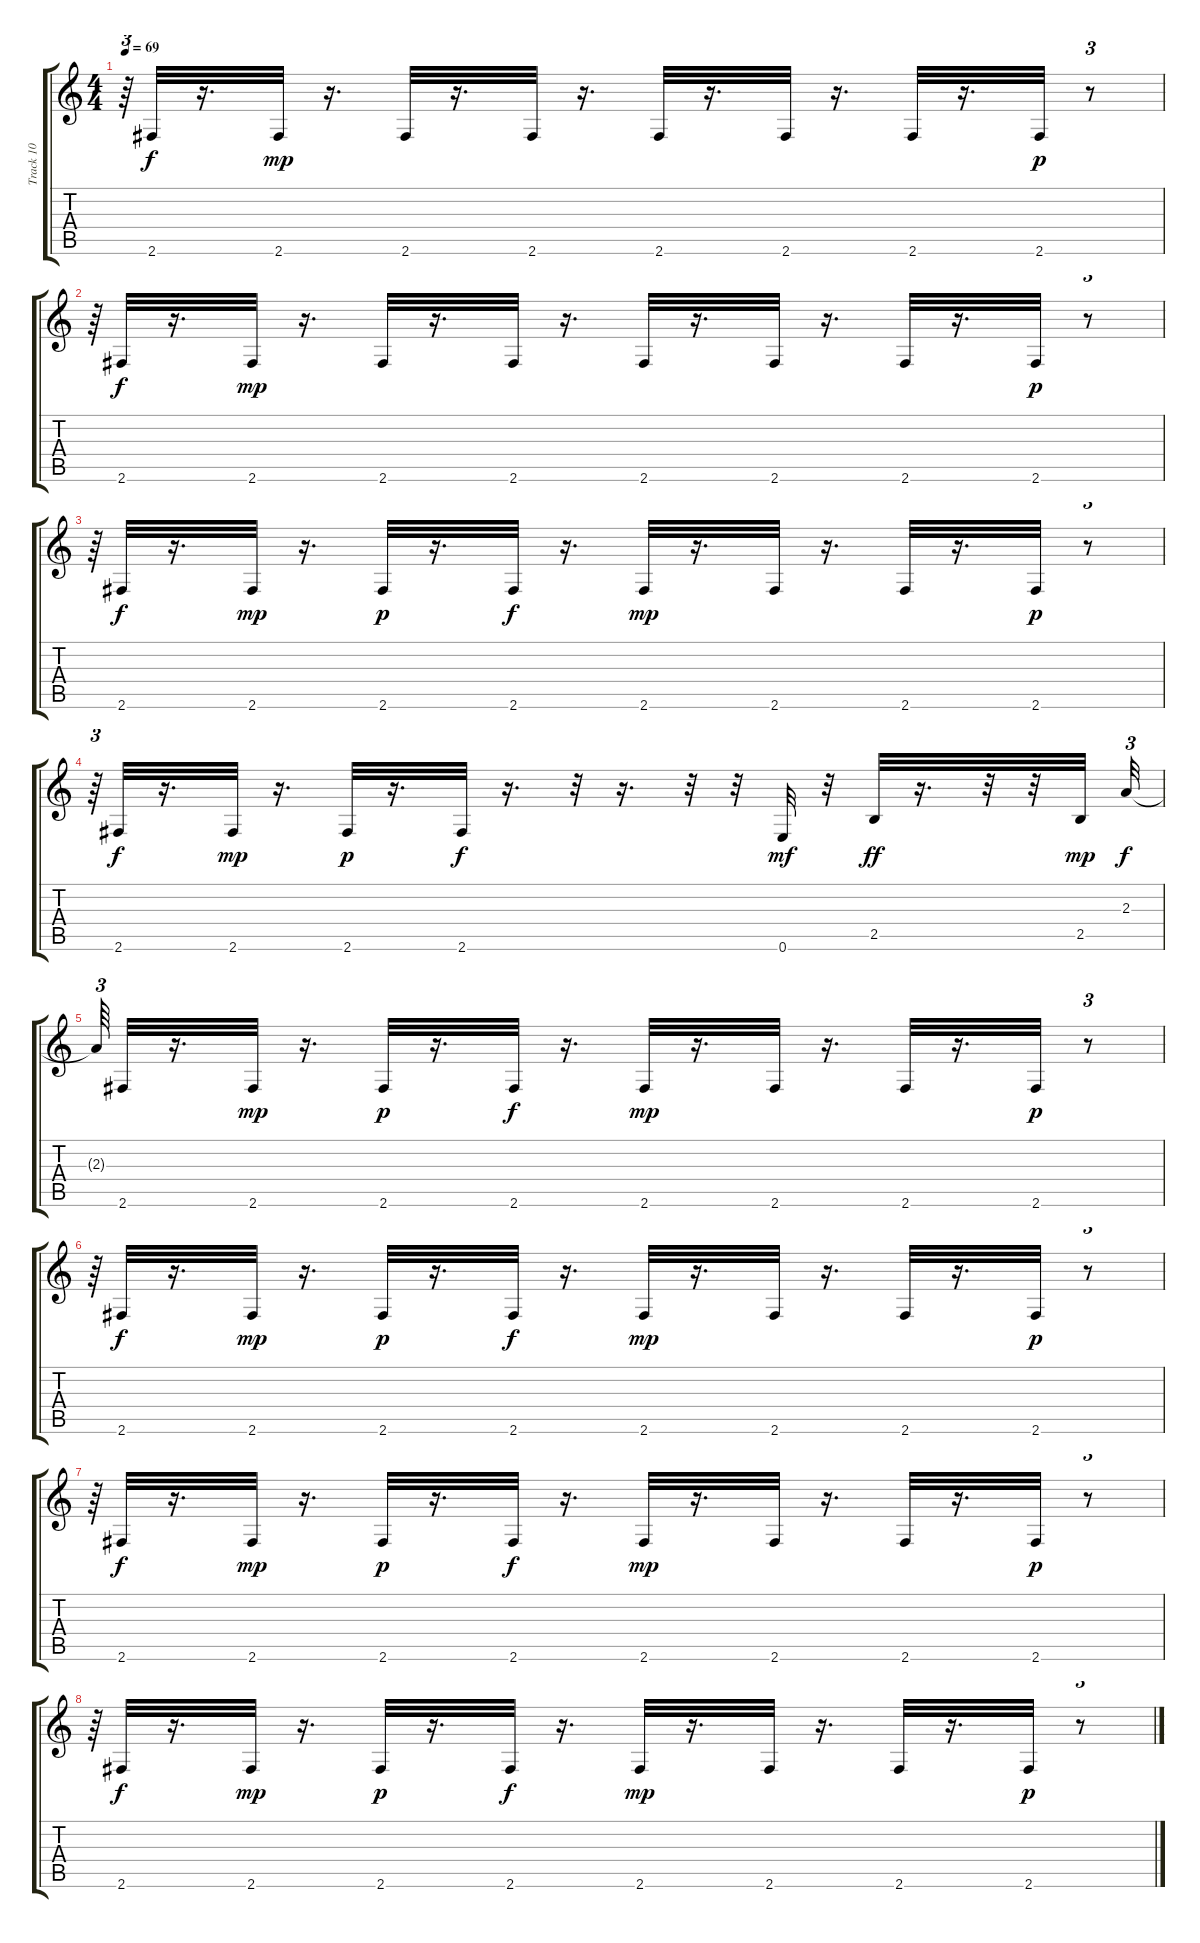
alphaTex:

\track ("Track 10" "Track 10") {instrument acousticguitarsteel}
\staff {score tabs}
\tuning (E4 B3 G3 D3 A2 E2) {hide}
\ts (4 4)
\tempo 69
\clef g2
\ks c
r.64{tu (3 2) dy p} 2.6.32{dy f} r.16{d} 2.6.32{dy mp} r.16{d} 2.6.32 r.16{d} 2.6.32 r.16{d} 2.6.32 r.16{d} 2.6.32 r.16{d} 2.6.32 r.16{d} 2.6.32{dy p} r.8{tu (3 2)} |
r.64{tu (3 2)} 2.6.32{dy f} r.16{d} 2.6.32{dy mp} r.16{d} 2.6.32 r.16{d} 2.6.32 r.16{d} 2.6.32 r.16{d} 2.6.32 r.16{d} 2.6.32 r.16{d} 2.6.32{dy p} r.8{tu (3 2)} |
r.64{tu (3 2)} 2.6.32{dy f} r.16{d} 2.6.32{dy mp} r.16{d} 2.6.32{dy p} r.16{d} 2.6.32{dy f} r.16{d} 2.6.32{dy mp} r.16{d} 2.6.32 r.16{d} 2.6.32 r.16{d} 2.6.32{dy p} r.8{tu (3 2)} |
r.64{tu (3 2)} 2.6.32{dy f} r.16{d} 2.6.32{dy mp} r.16{d} 2.6.32{dy p} r.16{d} 2.6.32{dy f} r.16{d} r.32 r.16{d} r.32 r.32 0.6.32{dy mf} r.32 2.5.32{dy ff} r.16{d} r.32 r.32 2.5.32{dy mp} 2.3.32{tu (3 2) dy f} |
2.3{t}.64{tu (3 2)} 2.6.32 r.16{d} 2.6.32{dy mp} r.16{d} 2.6.32{dy p} r.16{d} 2.6.32{dy f} r.16{d} 2.6.32{dy mp} r.16{d} 2.6.32 r.16{d} 2.6.32 r.16{d} 2.6.32{dy p} r.8{tu (3 2)} |
r.64{tu (3 2)} 2.6.32{dy f} r.16{d} 2.6.32{dy mp} r.16{d} 2.6.32{dy p} r.16{d} 2.6.32{dy f} r.16{d} 2.6.32{dy mp} r.16{d} 2.6.32 r.16{d} 2.6.32 r.16{d} 2.6.32{dy p} r.8{tu (3 2)} |
r.64{tu (3 2)} 2.6.32{dy f} r.16{d} 2.6.32{dy mp} r.16{d} 2.6.32{dy p} r.16{d} 2.6.32{dy f} r.16{d} 2.6.32{dy mp} r.16{d} 2.6.32 r.16{d} 2.6.32 r.16{d} 2.6.32{dy p} r.8{tu (3 2)} |
r.64{tu (3 2)} 2.6.32{dy f} r.16{d} 2.6.32{dy mp} r.16{d} 2.6.32{dy p} r.16{d} 2.6.32{dy f} r.16{d} 2.6.32{dy mp} r.16{d} 2.6.32 r.16{d} 2.6.32 r.16{d} 2.6.32{dy p} r.8{tu (3 2)}
